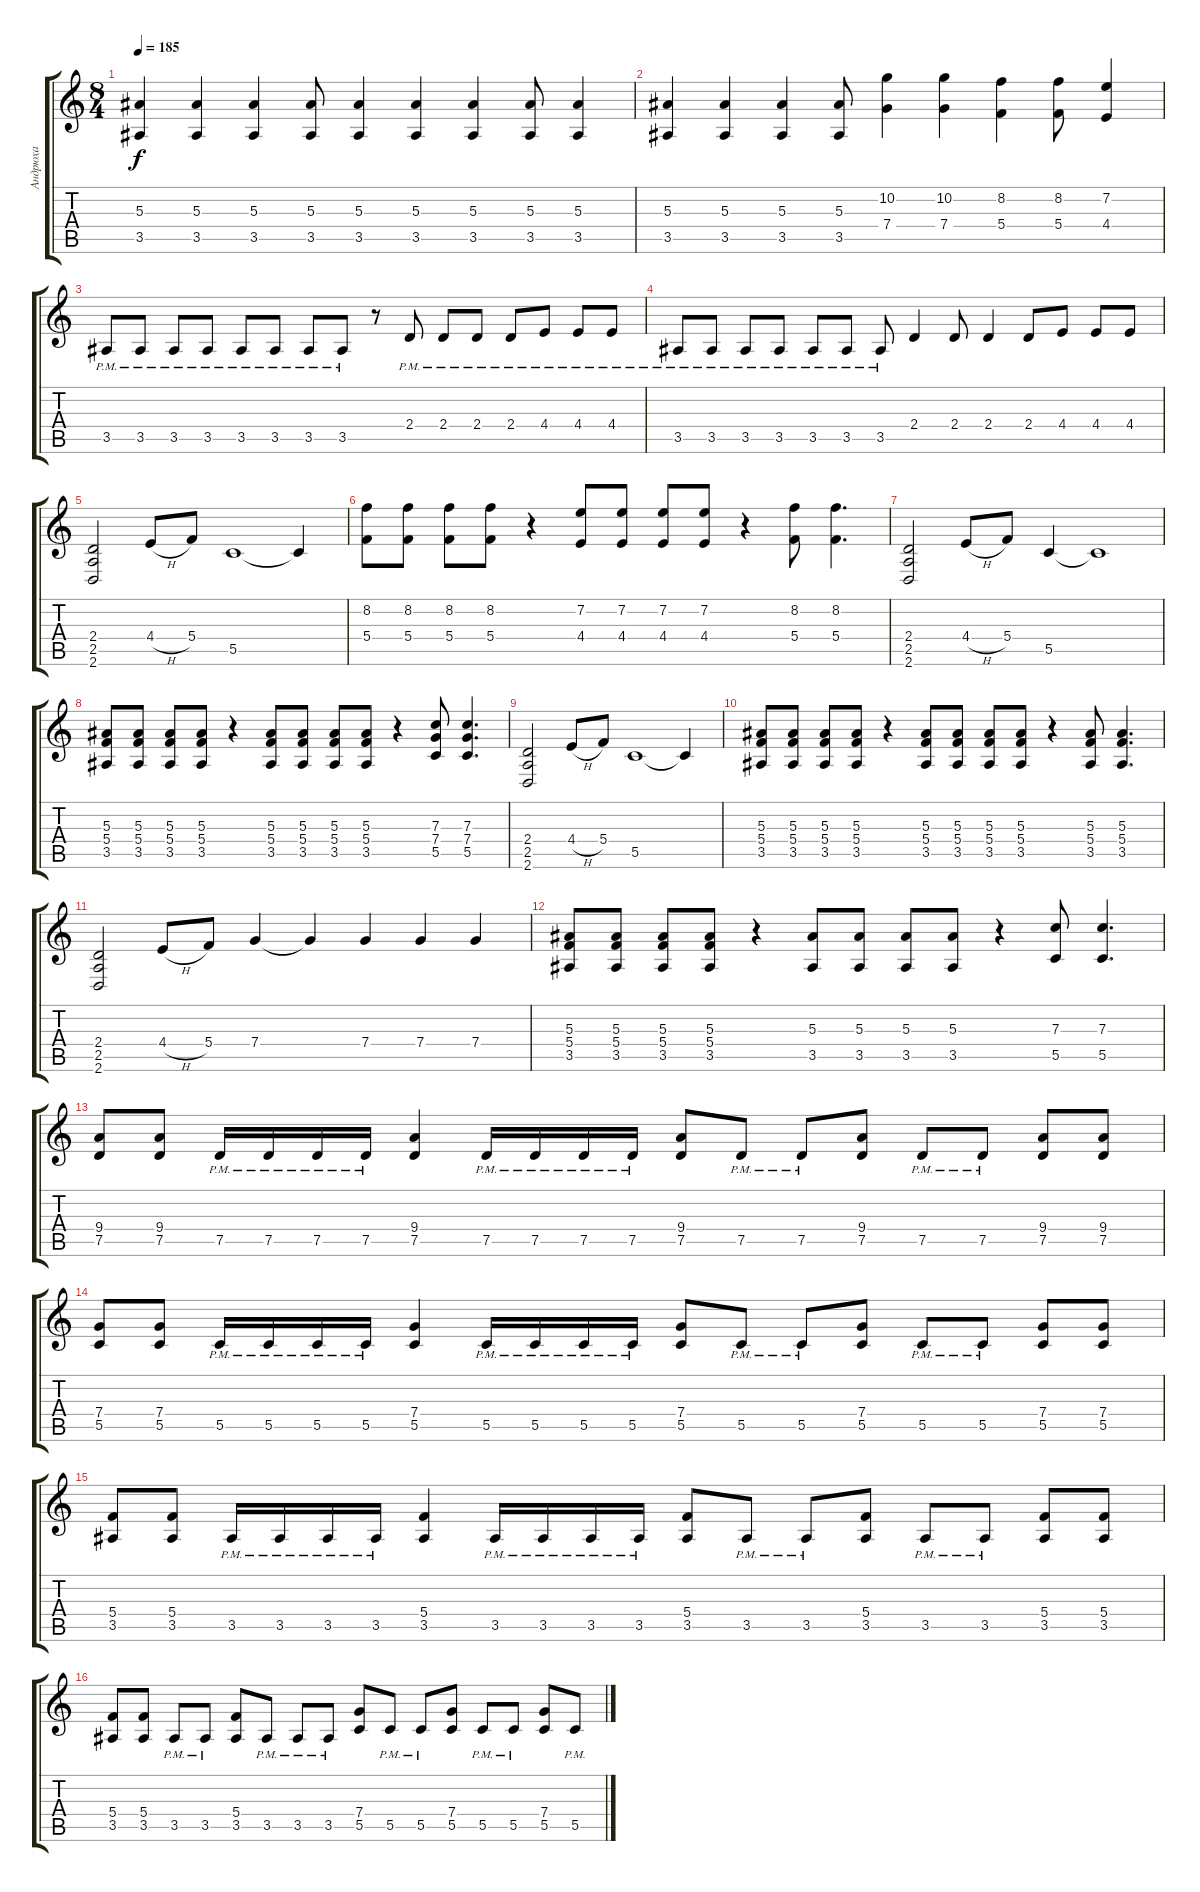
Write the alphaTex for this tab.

\track ("Андрюха" "Андрюха") {instrument distortionguitar}
\staff {score tabs}
\tuning (D4 A3 F3 C3 G2 C2) {hide}
\ts (8 4)
\tempo 185
\clef g2
\ks c
(5.3 3.5).4{dy f} (5.3 3.5).4 (5.3 3.5).4 (5.3 3.5).8 (5.3 3.5).4 (5.3 3.5).4 (5.3 3.5).4 (5.3 3.5).8 (5.3 3.5).4 |
(5.3 3.5).4 (5.3 3.5).4 (5.3 3.5).4 (5.3 3.5).8 (10.2 7.4).4 (10.2 7.4).4 (8.2 5.4).4 (8.2 5.4).8 (7.2 4.4).4 |
3.5{pm}.8 3.5{pm}.8 3.5{pm}.8 3.5{pm}.8 3.5{pm}.8 3.5{pm}.8 3.5{pm}.8 3.5{pm}.8 r.8 2.4{pm}.8 2.4{pm}.8 2.4{pm}.8 2.4{pm}.8 4.4{pm}.8 4.4{pm}.8 4.4{pm}.8 |
3.5{pm}.8 3.5{pm}.8 3.5{pm}.8 3.5{pm}.8 3.5{pm}.8 3.5{pm}.8 3.5{pm}.8 2.4.4 2.4.8 2.4.4 2.4.8 4.4.8 4.4.8 4.4.8 |
(2.4 2.5 2.6).2 4.4{h}.8 5.4.8 5.5.1 5.5{t}.4 |
(8.2 5.4).8 (8.2 5.4).8 (8.2 5.4).8 (8.2 5.4).8 r.4 (7.2 4.4).8 (7.2 4.4).8 (7.2 4.4).8 (7.2 4.4).8 r.4 (8.2 5.4).8 (8.2 5.4).4{d} |
(2.4 2.5 2.6).2 4.4{h}.8 5.4.8 5.5.4 5.5{t}.1 |
(5.3 5.4 3.5).8 (5.3 5.4 3.5).8 (5.3 5.4 3.5).8 (5.3 5.4 3.5).8 r.4 (5.3 5.4 3.5).8 (5.3 5.4 3.5).8 (5.3 5.4 3.5).8 (5.3 5.4 3.5).8 r.4 (7.3 7.4 5.5).8 (7.3 7.4 5.5).4{d} |
(2.4 2.5 2.6).2 4.4{h}.8 5.4.8 5.5.1 5.5{t}.4 |
(5.3 5.4 3.5).8 (5.3 5.4 3.5).8 (5.3 5.4 3.5).8 (5.3 5.4 3.5).8 r.4 (5.3 5.4 3.5).8 (5.3 5.4 3.5).8 (5.3 5.4 3.5).8 (5.3 5.4 3.5).8 r.4 (5.3 5.4 3.5).8 (5.3 5.4 3.5).4{d} |
(2.4 2.5 2.6).2 4.4{h}.8 5.4.8 7.4.4 7.4{t}.4 7.4.4 7.4.4 7.4.4 |
(5.3 5.4 3.5).8 (5.3 5.4 3.5).8 (5.3 5.4 3.5).8 (5.3 5.4 3.5).8 r.4 (5.3 3.5).8 (5.3 3.5).8 (5.3 3.5).8 (5.3 3.5).8 r.4 (7.3 5.5).8 (7.3 5.5).4{d} |
(9.4 7.5).8 (9.4 7.5).8 7.5{pm}.16 7.5{pm}.16 7.5{pm}.16 7.5{pm}.16 (9.4 7.5).4 7.5{pm}.16 7.5{pm}.16 7.5{pm}.16 7.5{pm}.16 (9.4 7.5).8 7.5{pm}.8 7.5{pm}.8 (9.4 7.5).8 7.5{pm}.8 7.5{pm}.8 (9.4 7.5).8 (9.4 7.5).8 |
(7.4 5.5).8 (7.4 5.5).8 5.5{pm}.16 5.5{pm}.16 5.5{pm}.16 5.5{pm}.16 (7.4 5.5).4 5.5{pm}.16 5.5{pm}.16 5.5{pm}.16 5.5{pm}.16 (7.4 5.5).8 5.5{pm}.8 5.5{pm}.8 (7.4 5.5).8 5.5{pm}.8 5.5{pm}.8 (7.4 5.5).8 (7.4 5.5).8 |
(5.4 3.5).8 (5.4 3.5).8 3.5{pm}.16 3.5{pm}.16 3.5{pm}.16 3.5{pm}.16 (5.4 3.5).4 3.5{pm}.16 3.5{pm}.16 3.5{pm}.16 3.5{pm}.16 (5.4 3.5).8 3.5{pm}.8 3.5{pm}.8 (5.4 3.5).8 3.5{pm}.8 3.5{pm}.8 (5.4 3.5).8 (5.4 3.5).8 |
(5.4 3.5).8 (5.4 3.5).8 3.5{pm}.8 3.5{pm}.8 (5.4 3.5).8 3.5{pm}.8 3.5{pm}.8 3.5{pm}.8 (7.4 5.5).8 5.5{pm}.8 5.5{pm}.8 (7.4 5.5).8 5.5{pm}.8 5.5{pm}.8 (7.4 5.5).8 5.5{pm}.8
